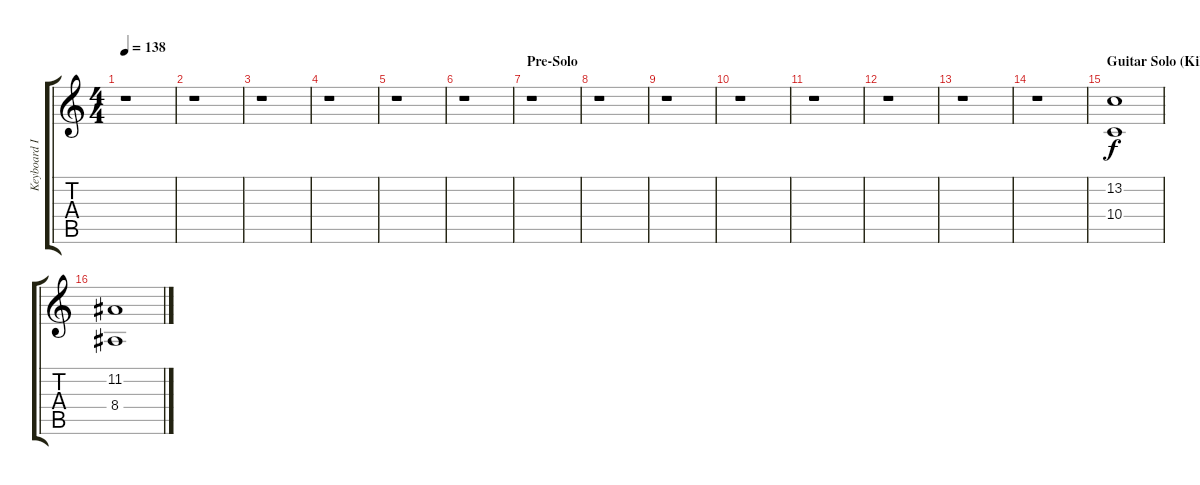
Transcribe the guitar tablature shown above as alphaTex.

\track ("Keyboard I" "Keyboard I") {instrument stringensemble1}
\staff {score tabs}
\tuning (E4 B3 G3 D3 A2 E2) {hide}
\ts (4 4)
\tempo 138
\clef g2
\ks c
r.1{dy f} |
r.1 |
r.1 |
r.1 |
r.1 |
r.1 |
\section ("" "Pre-Solo")
r.1 |
r.1 |
r.1 |
r.1 |
r.1 |
r.1 |
r.1 |
r.1 |
\section ("" "Guitar Solo (Kiko)")
(13.2 10.4).1 |
(11.2 8.4).1
